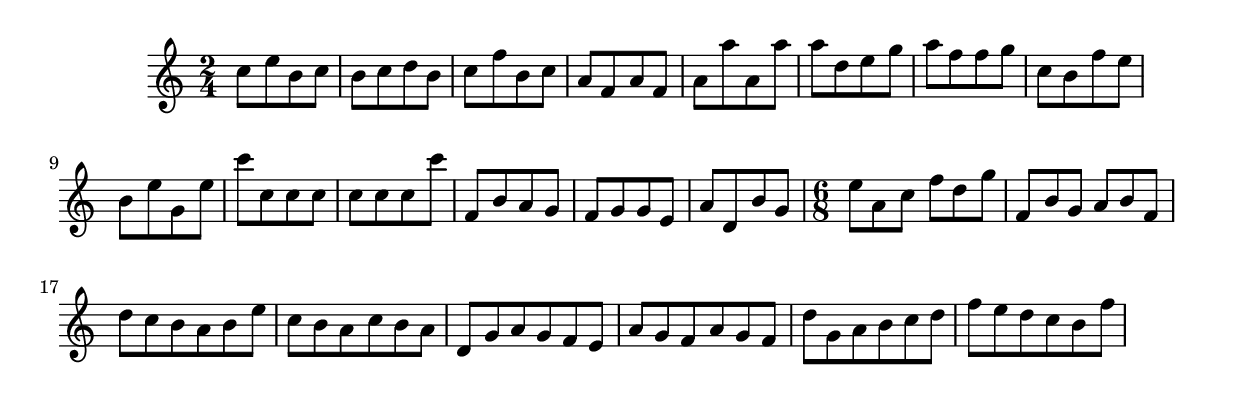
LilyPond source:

\version "2.14.0"
\header{

  texidoc = "Fully concave beams should be horizontal. Informally spoken,
  concave refers to the shape of the notes that are opposite a
  beam. If an up-beam has high notes on its center stems, then we call
  it concave.

  If a beam fails a test, the desired slope is printed next to it.

" 
}


resetMeasure = \set Score.measurePosition = #(ly:make-moment 0 1)

%% examples from Ross.
rossFourBeams =\relative c'' {
  \time 2/4
  c8[ e b c]
  b[ c d b]
  c[ f b, c]

  a[ f a f] a[ a' a, a']
  a[ d, e g] a[ f f g]
  c,[ b f' e]
  b[ e g, e']
  c'[ c, c c]
  c[ c c c']
  f,,[ b a g]
  f[g g e]
  a[ d, b' g]
}
rossThreeBeams = \relative c'' {
  \time 6/8
  e[ a, c] f[ d g]
  f,[ b g] a[ b f]
  d'[ c b a b e]
  c[ b a c b a]
  d,[ g a g f e ]
  a[ g f a g f]
  d'[ g, a b c d]
  f[ e d c b f']
}

rossBeams = \relative c'' {
  \rossFourBeams
  \rossThreeBeams
}

\layout{
  ragged-right = ##t
  #(define debug-beam-quanting #t)
}




#(define (<> x y) (not (= x  y)))
\new Voice {
  \override Beam #'positions = #(check-slope-callbacks =)
  \rossBeams
  
}
